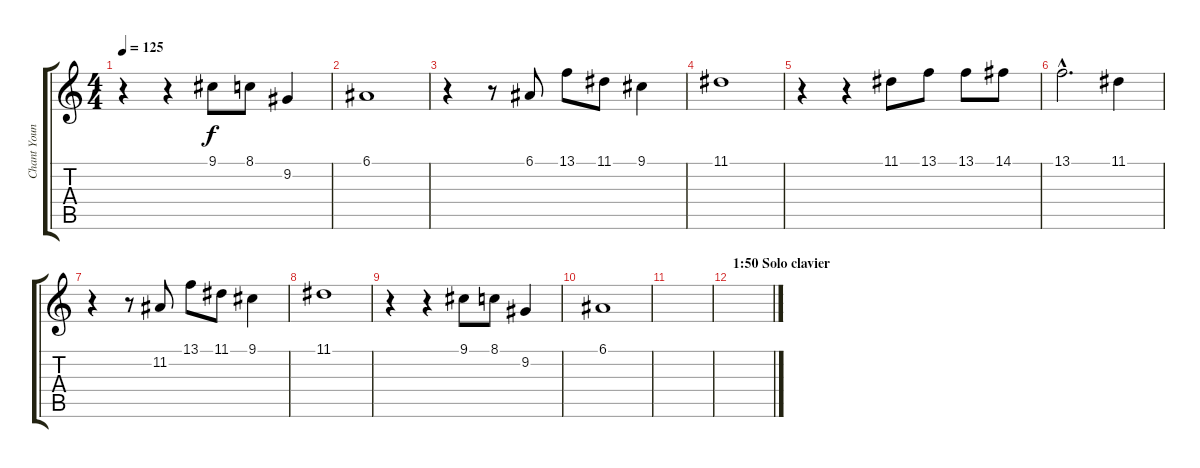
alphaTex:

\track ("Chant Younes" "Chant Youn") {instrument piccolo}
\staff {score tabs}
\tuning (E4 B3 G3 D3 A2 E2) {hide}
\ts (4 4)
\tempo 125
\clef g2
\ks c
r.4{dy f} r.4 9.1.8 8.1.8 9.2.4 |
6.1.1 |
r.4 r.8 6.1.8 13.1.8 11.1.8 9.1.4 |
11.1.1 |
r.4 r.4 11.1.8 13.1.8 13.1.8 14.1.8 |
13.1{hac}.2{d} 11.1.4 |
r.4 r.8 11.2.8 13.1.8 11.1.8 9.1.4 |
11.1.1 |
r.4 r.4 9.1.8 8.1.8 9.2.4 |
6.1.1 |
|
\section ("" "1:50 Solo clavier")
